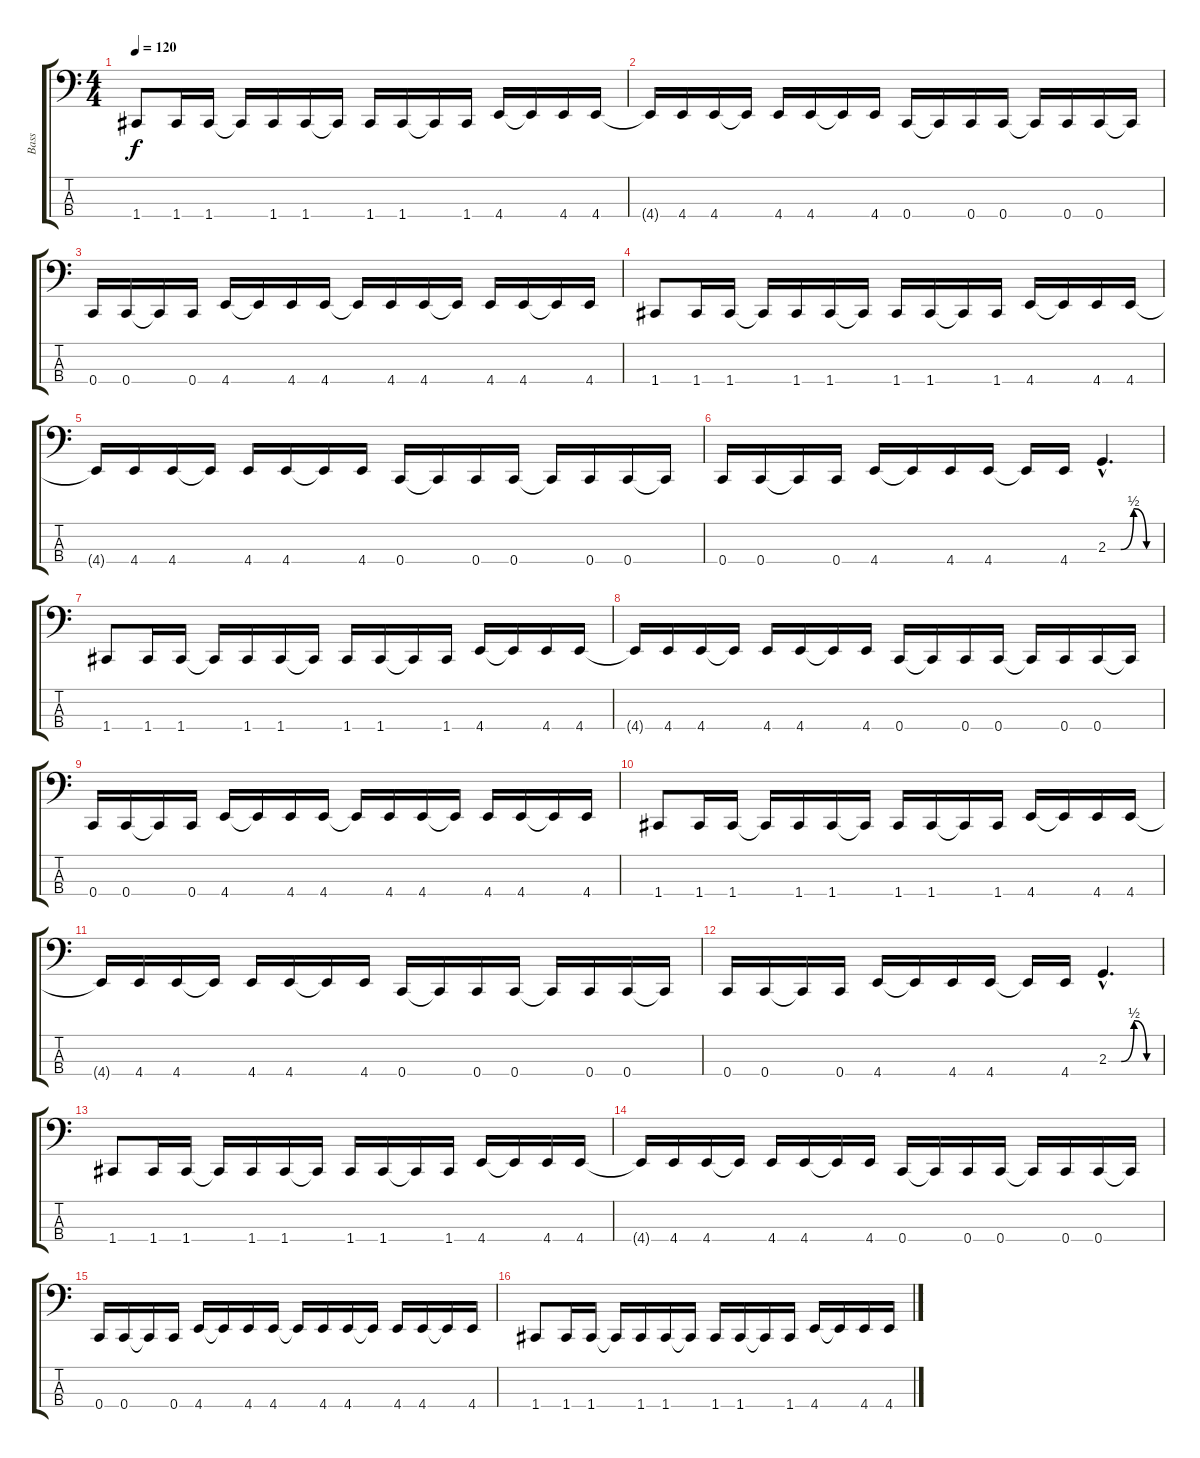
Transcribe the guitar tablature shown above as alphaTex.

\track ("Bass" "Bass") {instrument acousticguitarnylon}
\staff {score tabs}
\tuning (Eb2 Bb1 F1 C1) {hide}
\ts (4 4)
\tempo 120
\clef f4
\ks c
1.4.8{dy f instrument acousticguitarnylon} 1.4.16 1.4.16 1.4{t}.16 1.4.16 1.4.16 1.4{t}.16 1.4.16 1.4.16 1.4{t}.16 1.4.16 4.4.16 4.4{t}.16 4.4.16 4.4.16 |
4.4{t}.16 4.4.16 4.4.16 4.4{t}.16 4.4.16 4.4.16 4.4{t}.16 4.4.16 0.4.16 0.4{t}.16 0.4.16 0.4.16 0.4{t}.16 0.4.16 0.4.16 0.4{t}.16 |
0.4.16 0.4.16 0.4{t}.16 0.4.16 4.4.16 4.4{t}.16 4.4.16 4.4.16 4.4{t}.16 4.4.16 4.4.16 4.4{t}.16 4.4.16 4.4.16 4.4{t}.16 4.4.16 |
1.4.8 1.4.16 1.4.16 1.4{t}.16 1.4.16 1.4.16 1.4{t}.16 1.4.16 1.4.16 1.4{t}.16 1.4.16 4.4.16 4.4{t}.16 4.4.16 4.4.16 |
4.4{t}.16 4.4.16 4.4.16 4.4{t}.16 4.4.16 4.4.16 4.4{t}.16 4.4.16 0.4.16 0.4{t}.16 0.4.16 0.4.16 0.4{t}.16 0.4.16 0.4.16 0.4{t}.16 |
0.4.16 0.4.16 0.4{t}.16 0.4.16 4.4.16 4.4{t}.16 4.4.16 4.4.16 4.4{t}.16 4.4.16 2.3{be (custom 0 0 15 0 30 2 45 0 60 0) hac}.4{d} |
1.4.8{volume 13} 1.4.16 1.4.16 1.4{t}.16 1.4.16 1.4.16 1.4{t}.16 1.4.16 1.4.16 1.4{t}.16 1.4.16 4.4.16 4.4{t}.16 4.4.16 4.4.16 |
4.4{t}.16 4.4.16 4.4.16 4.4{t}.16 4.4.16 4.4.16 4.4{t}.16 4.4.16 0.4.16 0.4{t}.16 0.4.16 0.4.16 0.4{t}.16 0.4.16 0.4.16 0.4{t}.16 |
0.4.16 0.4.16 0.4{t}.16 0.4.16 4.4.16 4.4{t}.16 4.4.16 4.4.16 4.4{t}.16 4.4.16 4.4.16 4.4{t}.16 4.4.16 4.4.16 4.4{t}.16 4.4.16 |
1.4.8{volume 13} 1.4.16 1.4.16 1.4{t}.16 1.4.16 1.4.16 1.4{t}.16 1.4.16 1.4.16 1.4{t}.16 1.4.16 4.4.16 4.4{t}.16 4.4.16 4.4.16 |
4.4{t}.16 4.4.16 4.4.16 4.4{t}.16 4.4.16 4.4.16 4.4{t}.16 4.4.16 0.4.16 0.4{t}.16 0.4.16 0.4.16 0.4{t}.16 0.4.16 0.4.16 0.4{t}.16 |
0.4.16 0.4.16 0.4{t}.16 0.4.16 4.4.16 4.4{t}.16 4.4.16 4.4.16 4.4{t}.16 4.4.16 2.3{be (custom 0 0 15 0 30 2 45 0 60 0) hac}.4{d} |
1.4.8 1.4.16 1.4.16 1.4{t}.16 1.4.16 1.4.16 1.4{t}.16 1.4.16 1.4.16 1.4{t}.16 1.4.16 4.4.16 4.4{t}.16 4.4.16 4.4.16 |
4.4{t}.16 4.4.16 4.4.16 4.4{t}.16 4.4.16 4.4.16 4.4{t}.16 4.4.16 0.4.16 0.4{t}.16 0.4.16 0.4.16 0.4{t}.16 0.4.16 0.4.16 0.4{t}.16 |
0.4.16 0.4.16 0.4{t}.16 0.4.16 4.4.16 4.4{t}.16 4.4.16 4.4.16 4.4{t}.16 4.4.16 4.4.16 4.4{t}.16 4.4.16 4.4.16 4.4{t}.16 4.4.16 |
1.4.8 1.4.16 1.4.16 1.4{t}.16 1.4.16 1.4.16 1.4{t}.16 1.4.16 1.4.16 1.4{t}.16 1.4.16 4.4.16 4.4{t}.16 4.4.16 4.4.16
